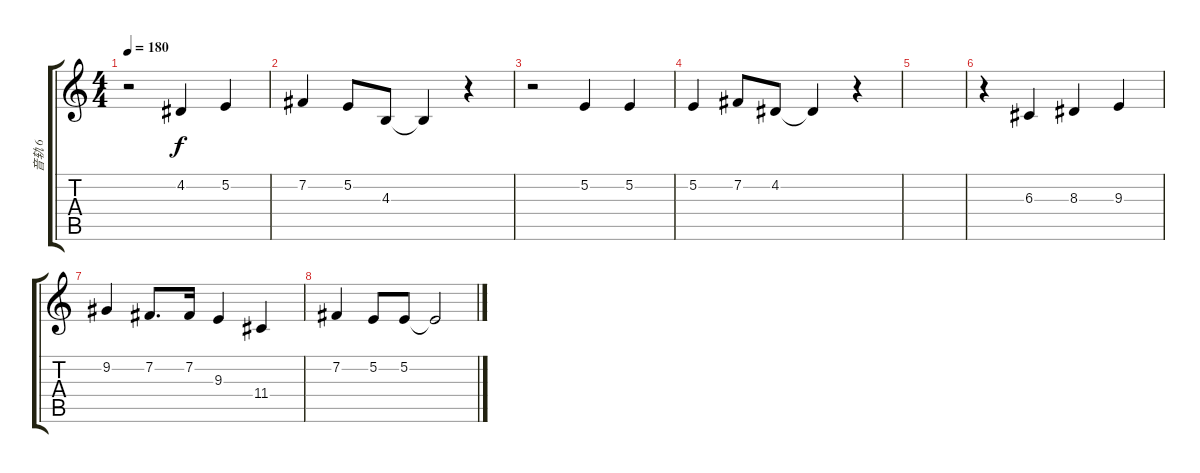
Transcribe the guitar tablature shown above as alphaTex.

\track ("音轨 6" "音轨 6") {instrument flute}
\staff {score tabs}
\tuning (E4 B3 G3 D3 A2 E2) {hide}
\ts (4 4)
\tempo 180
\clef g2
\ks c
r.2{dy f} 4.2.4 5.2.4 |
7.2.4 5.2.8 4.3.8 4.3{t}.4 r.4 |
r.2 5.2.4 5.2.4 |
5.2.4 7.2.8 4.2.8 4.2{t}.4 r.4 |
|
r.4 6.3.4 8.3.4 9.3.4 |
9.2.4 7.2.8{d} 7.2.16 9.3.4 11.4.4 |
7.2.4 5.2.8 5.2.8 5.2{t}.2
